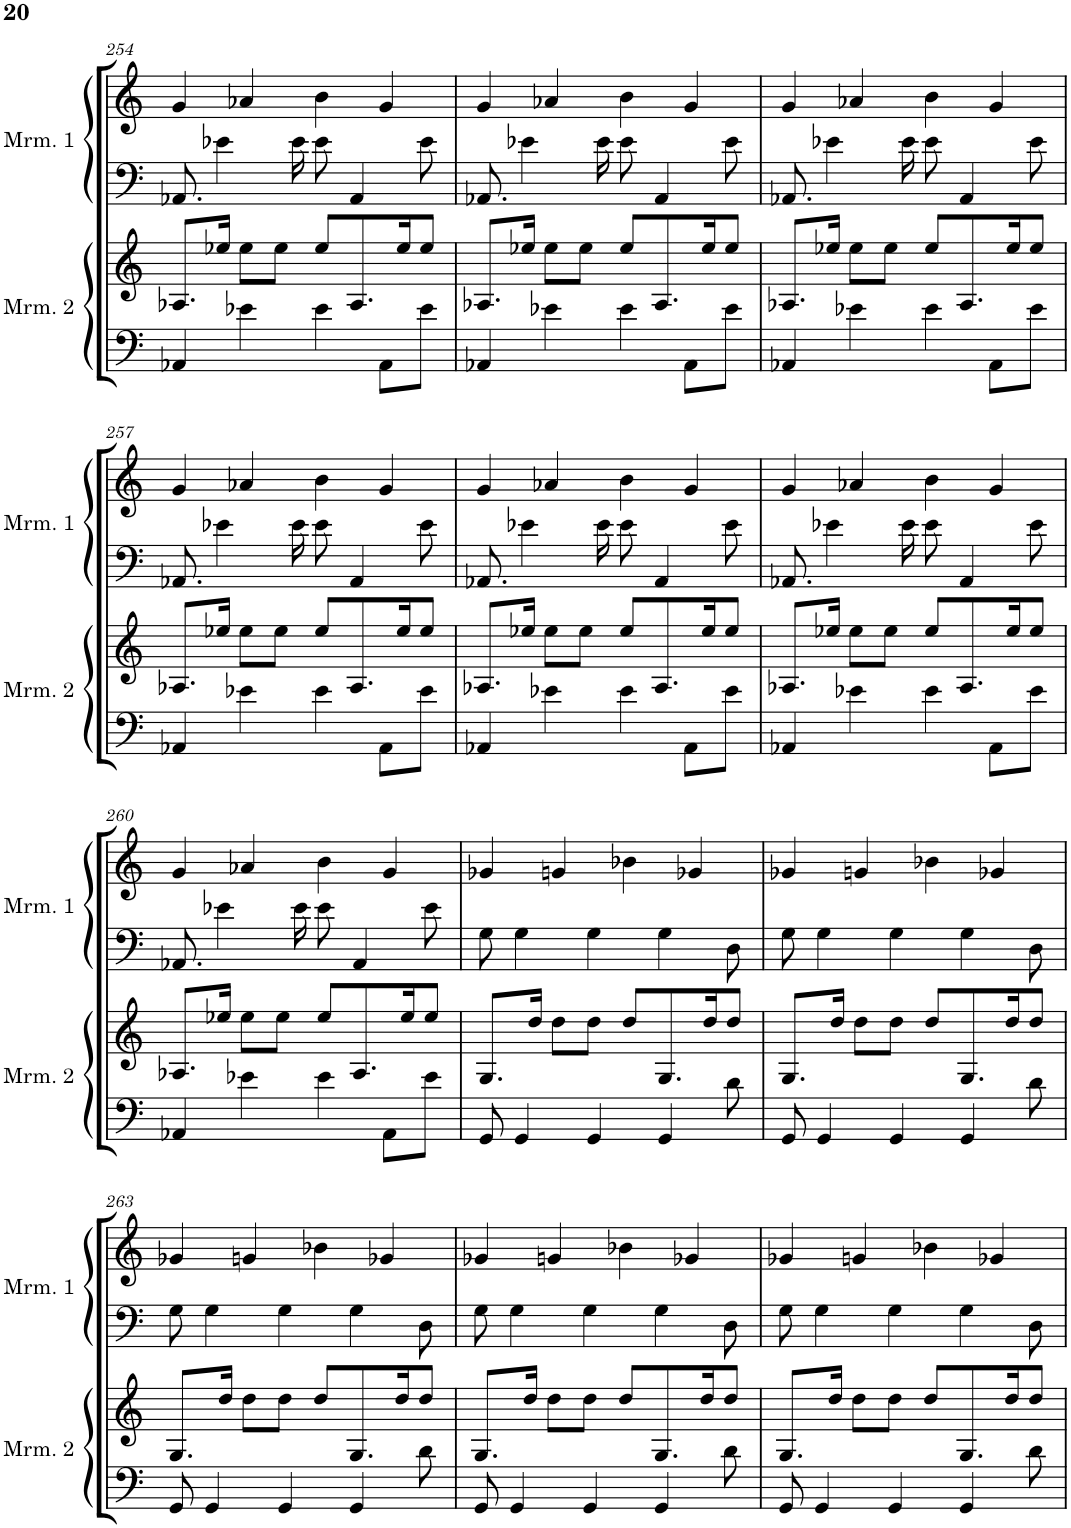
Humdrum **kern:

**kern	**kern	**kern	**kern
*part4	*part3	*part2	*part1
*staff4	*staff3	*staff2	*staff1
*I"Marimba 2	*I"Marimba 2	*I"Marimba 1	*I"Marimba 1
*I'Mrm. 2	*I'Mrm. 2	*I'Mrm. 1	*I'Mrm. 1
!!LO:PB:g=z
*clefF4	*clefG2	*clefF4	*clefG2
*k[]	*k[]	*k[]	*k[]
*M4/4	*M4/4	*M4/4	*M4/4
=254	=254	=254	=254
4AA-X/	8.A-X/L	8.AA-X/	4g/
.	16ee-X/Jk	4e-X\	.
4e-X\	8ee-\L	.	4a-X/
.	8ee-\J	.	.
.	.	16e-\	.
4e-\	8ee-/L	8e-\	4b\
.	8.A-/	4AA-/	.
8AA-\L	.	.	4g/
.	16ee-/K	.	.
8e-\J	8ee-/J	8e-\	.
=255	=255	=255	=255
4AA-X/	8.A-X/L	8.AA-X/	4g/
.	16ee-X/Jk	4e-X\	.
4e-X\	8ee-\L	.	4a-X/
.	8ee-\J	.	.
.	.	16e-\	.
4e-\	8ee-/L	8e-\	4b\
.	8.A-/	4AA-/	.
8AA-\L	.	.	4g/
.	16ee-/K	.	.
8e-\J	8ee-/J	8e-\	.
=256	=256	=256	=256
4AA-X/	8.A-X/L	8.AA-X/	4g/
.	16ee-X/Jk	4e-X\	.
4e-X\	8ee-\L	.	4a-X/
.	8ee-\J	.	.
.	.	16e-\	.
4e-\	8ee-/L	8e-\	4b\
.	8.A-/	4AA-/	.
8AA-\L	.	.	4g/
.	16ee-/K	.	.
8e-\J	8ee-/J	8e-\	.
!!LO:LB:g=z
=257	=257	=257	=257
4AA-X/	8.A-X/L	8.AA-X/	4g/
.	16ee-X/Jk	4e-X\	.
4e-X\	8ee-\L	.	4a-X/
.	8ee-\J	.	.
.	.	16e-\	.
4e-\	8ee-/L	8e-\	4b\
.	8.A-/	4AA-/	.
8AA-\L	.	.	4g/
.	16ee-/K	.	.
8e-\J	8ee-/J	8e-\	.
=258	=258	=258	=258
4AA-X/	8.A-X/L	8.AA-X/	4g/
.	16ee-X/Jk	4e-X\	.
4e-X\	8ee-\L	.	4a-X/
.	8ee-\J	.	.
.	.	16e-\	.
4e-\	8ee-/L	8e-\	4b\
.	8.A-/	4AA-/	.
8AA-\L	.	.	4g/
.	16ee-/K	.	.
8e-\J	8ee-/J	8e-\	.
=259	=259	=259	=259
4AA-X/	8.A-X/L	8.AA-X/	4g/
.	16ee-X/Jk	4e-X\	.
4e-X\	8ee-\L	.	4a-X/
.	8ee-\J	.	.
.	.	16e-\	.
4e-\	8ee-/L	8e-\	4b\
.	8.A-/	4AA-/	.
8AA-\L	.	.	4g/
.	16ee-/K	.	.
8e-\J	8ee-/J	8e-\	.
!!LO:LB:g=z
=260	=260	=260	=260
4AA-X/	8.A-X/L	8.AA-X/	4g/
.	16ee-X/Jk	4e-X\	.
4e-X\	8ee-\L	.	4a-X/
.	8ee-\J	.	.
.	.	16e-\	.
4e-\	8ee-/L	8e-\	4b\
.	8.A-/	4AA-/	.
8AA-\L	.	.	4g/
.	16ee-/K	.	.
8e-\J	8ee-/J	8e-\	.
=261	=261	=261	=261
8GG/	8.G/L	8G\	4g-X/
4GG/	.	4G\	.
.	16dd/Jk	.	.
.	8dd\L	.	4gn/
4GG/	8dd\J	4G\	.
.	8dd/L	.	4b-X\
4GG/	8.G/	4G\	.
.	.	.	4g-X/
.	16dd/K	.	.
8d\	8dd/J	8D\	.
=262	=262	=262	=262
8GG/	8.G/L	8G\	4g-X/
4GG/	.	4G\	.
.	16dd/Jk	.	.
.	8dd\L	.	4gn/
4GG/	8dd\J	4G\	.
.	8dd/L	.	4b-X\
4GG/	8.G/	4G\	.
.	.	.	4g-X/
.	16dd/K	.	.
8d\	8dd/J	8D\	.
!!LO:LB:g=z
=263	=263	=263	=263
8GG/	8.G/L	8G\	4g-X/
4GG/	.	4G\	.
.	16dd/Jk	.	.
.	8dd\L	.	4gn/
4GG/	8dd\J	4G\	.
.	8dd/L	.	4b-X\
4GG/	8.G/	4G\	.
.	.	.	4g-X/
.	16dd/K	.	.
8d\	8dd/J	8D\	.
=264	=264	=264	=264
8GG/	8.G/L	8G\	4g-X/
4GG/	.	4G\	.
.	16dd/Jk	.	.
.	8dd\L	.	4gn/
4GG/	8dd\J	4G\	.
.	8dd/L	.	4b-X\
4GG/	8.G/	4G\	.
.	.	.	4g-X/
.	16dd/K	.	.
8d\	8dd/J	8D\	.
=265	=265	=265	=265
8GG/	8.G/L	8G\	4g-X/
4GG/	.	4G\	.
.	16dd/Jk	.	.
.	8dd\L	.	4gn/
4GG/	8dd\J	4G\	.
.	8dd/L	.	4b-X\
4GG/	8.G/	4G\	.
.	.	.	4g-X/
.	16dd/K	.	.
8d\	8dd/J	8D\	.
=	=	=	=
*-	*-	*-	*-
